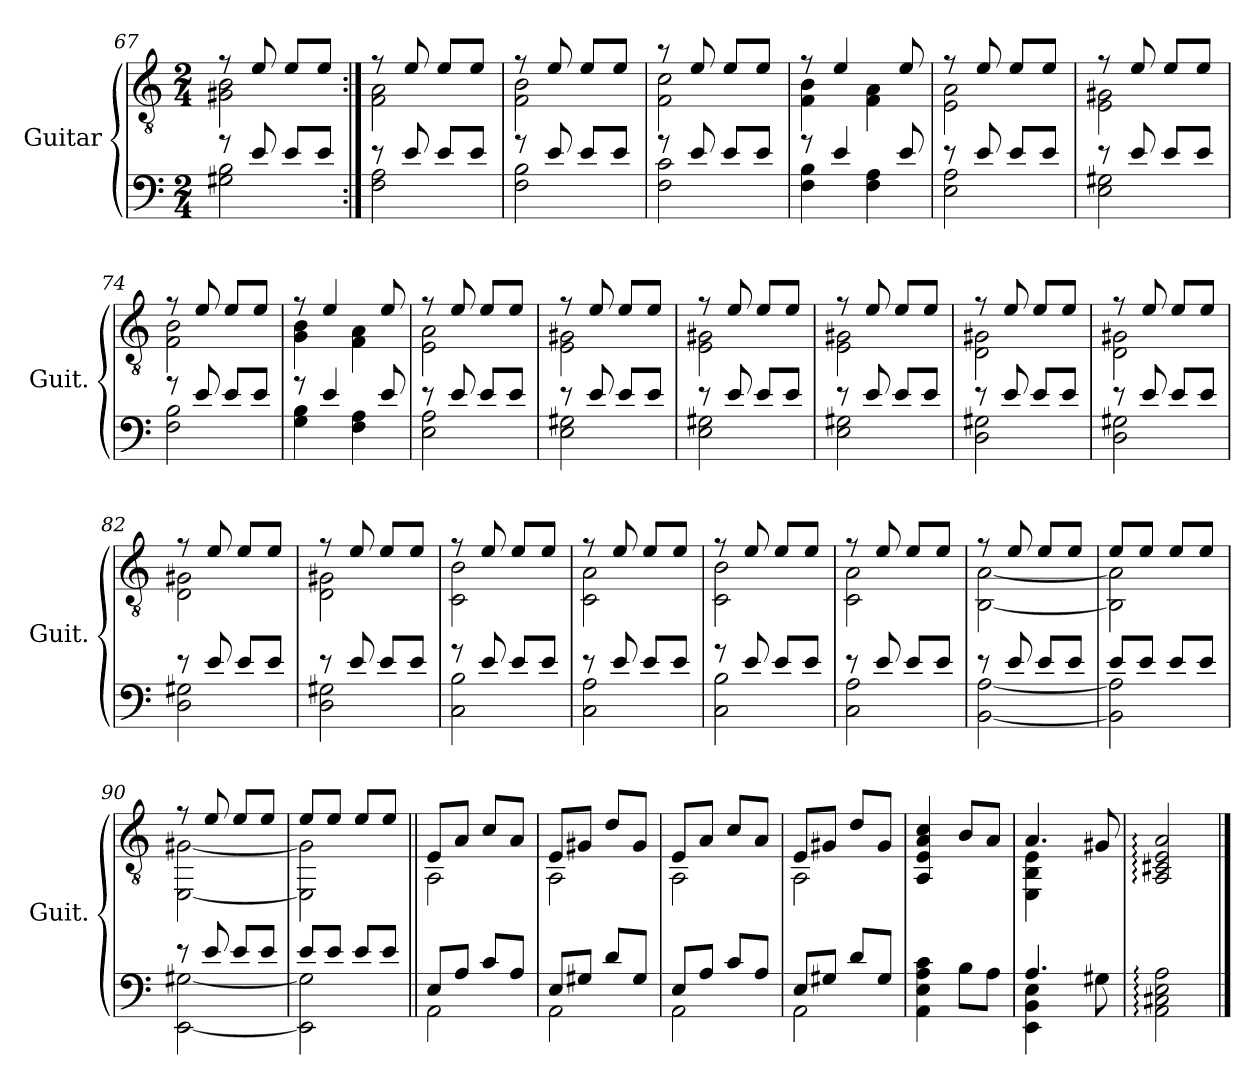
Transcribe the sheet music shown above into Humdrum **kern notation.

**kern	**kern
*part1	*part1
*staff2	*staff1
*I"Guitar	*
*I'Guit.	*
*	*clefGv2
*k[]	*k[]
*M2/4	*M2/4
=67	=67
*^	*^
8r	2G#X 2B	8r	2G#X\ 2B\
8e	.	8e/	.
8eL	.	8e/L	.
8eJ	.	8e/J	.
=68:|!	=68:|!	=68:|!	=68:|!
8r	2F 2A	8r	2F\ 2A\
8e	.	8e/	.
8eL	.	8e/L	.
8eJ	.	8e/J	.
=69	=69	=69	=69
8r	2F 2B	8r	2F\ 2B\
8e	.	8e/	.
8eL	.	8e/L	.
8eJ	.	8e/J	.
=70	=70	=70	=70
8r	2F 2c	8r	2F\ 2c\
8e	.	8e/	.
8eL	.	8e/L	.
8eJ	.	8e/J	.
=71	=71	=71	=71
8r	4F 4B	8r	4F\ 4B\
4e	.	4e/	.
.	4F 4A	.	4F\ 4A\
8e	.	8e/	.
!!LO:LB:g=z	!!
=72	=72	=72	=72
8r	2E 2A	8r	2E\ 2A\
8e	.	8e/	.
8eL	.	8e/L	.
8eJ	.	8e/J	.
=73	=73	=73	=73
8r	2E 2G#X	8r	2E\ 2G#X\
8e	.	8e/	.
8eL	.	8e/L	.
8eJ	.	8e/J	.
=74	=74	=74	=74
8r	2F 2B	8r	2F\ 2B\
8e	.	8e/	.
8eL	.	8e/L	.
8eJ	.	8e/J	.
=75	=75	=75	=75
8r	4G 4B	8r	4G\ 4B\
4e	.	4e/	.
.	4F 4A	.	4F\ 4A\
8e	.	8e/	.
=76	=76	=76	=76
8r	2E 2A	8r	2E\ 2A\
8e	.	8e/	.
8eL	.	8e/L	.
8eJ	.	8e/J	.
!!LO:LB:g=z	!!
=77	=77	=77	=77
8r	2E 2G#X	8r	2E\ 2G#X\
8e	.	8e/	.
8eL	.	8e/L	.
8eJ	.	8e/J	.
=78	=78	=78	=78
8r	2E 2G#X	8r	2E\ 2G#X\
8e	.	8e/	.
8eL	.	8e/L	.
8eJ	.	8e/J	.
=79	=79	=79	=79
8r	2E 2G#X	8r	2E\ 2G#X\
8e	.	8e/	.
8eL	.	8e/L	.
8eJ	.	8e/J	.
=80	=80	=80	=80
8r	2D 2G#X	8r	2D\ 2G#X\
8e	.	8e/	.
8eL	.	8e/L	.
8eJ	.	8e/J	.
=81	=81	=81	=81
8r	2D 2G#X	8r	2D\ 2G#X\
8e	.	8e/	.
8eL	.	8e/L	.
8eJ	.	8e/J	.
!!LO:PB:g=z	!!
=82	=82	=82	=82
8r	2D 2G#X	8r	2D\ 2G#X\
8e	.	8e/	.
8eL	.	8e/L	.
8eJ	.	8e/J	.
=83	=83	=83	=83
8r	2D 2G#X	8r	2D\ 2G#X\
8e	.	8e/	.
8eL	.	8e/L	.
8eJ	.	8e/J	.
=84	=84	=84	=84
8r	2C 2B	8r	2C\ 2B\
8e	.	8e/	.
8eL	.	8e/L	.
8eJ	.	8e/J	.
=85	=85	=85	=85
8r	2C 2A	8r	2C\ 2A\
8e	.	8e/	.
8eL	.	8e/L	.
8eJ	.	8e/J	.
=86	=86	=86	=86
8r	2C 2B	8r	2C\ 2B\
8e	.	8e/	.
8eL	.	8e/L	.
8eJ	.	8e/J	.
!!LO:LB:g=z	!!
=87	=87	=87	=87
8r	2C 2A	8r	2C\ 2A\
8e	.	8e/	.
8eL	.	8e/L	.
8eJ	.	8e/J	.
=88	=88	=88	=88
8r	[2BB [2A	8r	[2BB\ [2A\
8e	.	8e/	.
8eL	.	8e/L	.
8eJ	.	8e/J	.
=89	=89	=89	=89
8eL	2BB] 2A]	8e/L	2BB\] 2A\]
8eJ	.	8e/J	.
8eL	.	8e/L	.
8eJ	.	8e/J	.
=90	=90	=90	=90
8r	[2EE [2G#	8r	[2EE\ [2G#X\
8e	.	8e/	.
8eL	.	8e/L	.
8eJ	.	8e/J	.
=91	=91	=91	=91
8eL	2EE] 2G#]	8e/L	2EE\] 2G#\]
8eJ	.	8e/J	.
8eL	.	8e/L	.
8eJ	.	8e/J	.
!!LO:LB:g=z	!!
=92||	=92||	=92||	=92||
8EL	2AA	8E/L	2AA\
8AJ	.	8A/J	.
8cL	.	8c/L	.
8AJ	.	8A/J	.
=93	=93	=93	=93
8EL	2AA	8E/L	2AA\
8G#J	.	8G#X/J	.
8dL	.	8d/L	.
8G#J	.	8G#/J	.
=94	=94	=94	=94
8EL	2AA	8E/L	2AA\
8AJ	.	8A/J	.
8cL	.	8c/L	.
8AJ	.	8A/J	.
=95	=95	=95	=95
8EL	2AA	8E/L	2AA\
8G#XJ	.	8G#X/J	.
8dL	.	8d/L	.
8G#J	.	8G#/J	.
*v	*v	*	*
*	*v	*v
=96	=96
4AA 4E 4A 4c	4AA/ 4E/ 4A/ 4c/
8BL	8B/L
8AJ	8A/J
=97	=97
*^	*^
4.A	4EE 4BB 4E	4.A/	4EE\ 4BB\ 4E\
.	4ryy	.	4ryy
8G#X	.	8G#X/	.
*v	*v	*	*
*	*v	*v
=98	=98
2AA: 2C#: 2E: 2A:	2AA/: 2C#X/: 2E/: 2A/:
==	==
*-	*-
